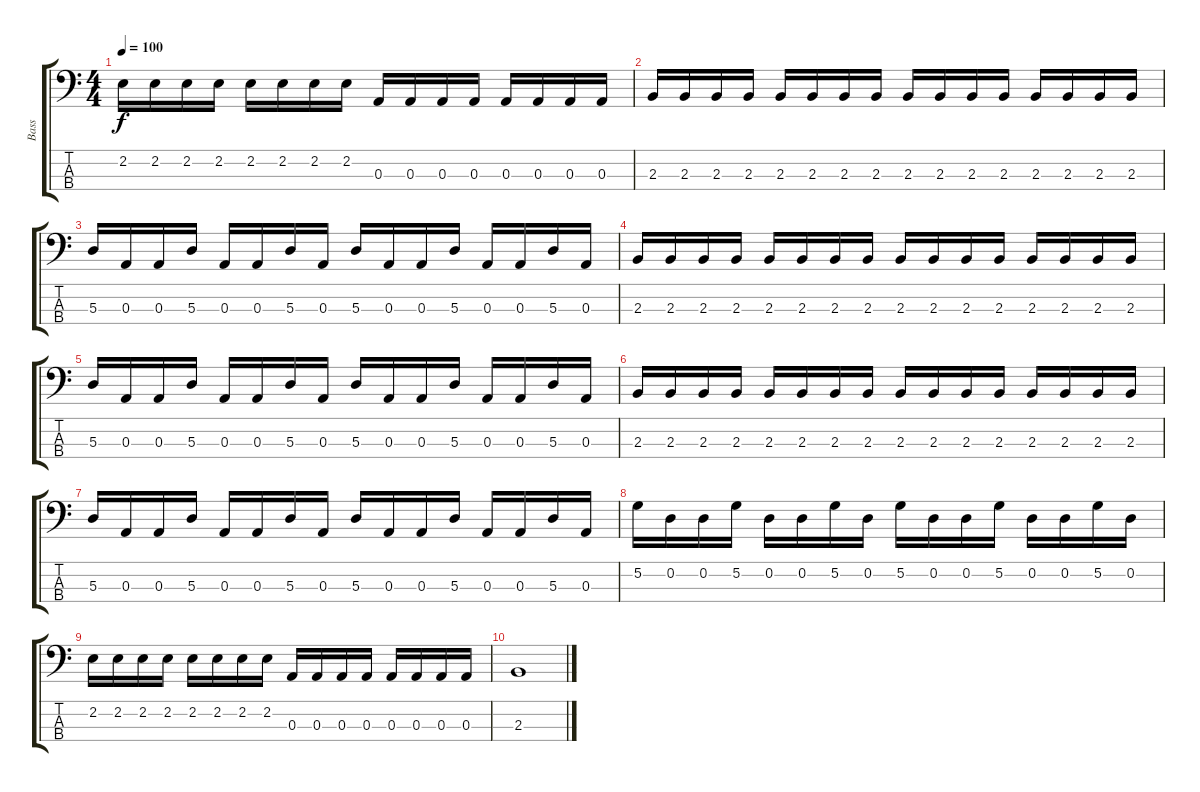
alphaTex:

\track ("Bass" "Bass") {instrument electricbassfinger}
\staff {score tabs}
\tuning (G2 D2 A1 E1) {hide}
\ts (4 4)
\tempo 100
\clef f4
\ks c
2.2.16{dy f} 2.2.16 2.2.16 2.2.16 2.2.16 2.2.16 2.2.16 2.2.16 0.3.16 0.3.16 0.3.16 0.3.16 0.3.16 0.3.16 0.3.16 0.3.16 |
2.3.16 2.3.16 2.3.16 2.3.16 2.3.16 2.3.16 2.3.16 2.3.16 2.3.16 2.3.16 2.3.16 2.3.16 2.3.16 2.3.16 2.3.16 2.3.16 |
5.3.16 0.3.16 0.3.16 5.3.16 0.3.16 0.3.16 5.3.16 0.3.16 5.3.16 0.3.16 0.3.16 5.3.16 0.3.16 0.3.16 5.3.16 0.3.16 |
2.3.16 2.3.16 2.3.16 2.3.16 2.3.16 2.3.16 2.3.16 2.3.16 2.3.16 2.3.16 2.3.16 2.3.16 2.3.16 2.3.16 2.3.16 2.3.16 |
5.3.16 0.3.16 0.3.16 5.3.16 0.3.16 0.3.16 5.3.16 0.3.16 5.3.16 0.3.16 0.3.16 5.3.16 0.3.16 0.3.16 5.3.16 0.3.16 |
2.3.16 2.3.16 2.3.16 2.3.16 2.3.16 2.3.16 2.3.16 2.3.16 2.3.16 2.3.16 2.3.16 2.3.16 2.3.16 2.3.16 2.3.16 2.3.16 |
5.3.16 0.3.16 0.3.16 5.3.16 0.3.16 0.3.16 5.3.16 0.3.16 5.3.16 0.3.16 0.3.16 5.3.16 0.3.16 0.3.16 5.3.16 0.3.16 |
5.2.16 0.2.16 0.2.16 5.2.16 0.2.16 0.2.16 5.2.16 0.2.16 5.2.16 0.2.16 0.2.16 5.2.16 0.2.16 0.2.16 5.2.16 0.2.16 |
2.2.16 2.2.16 2.2.16 2.2.16 2.2.16 2.2.16 2.2.16 2.2.16 0.3.16 0.3.16 0.3.16 0.3.16 0.3.16 0.3.16 0.3.16 0.3.16 |
2.3.1
